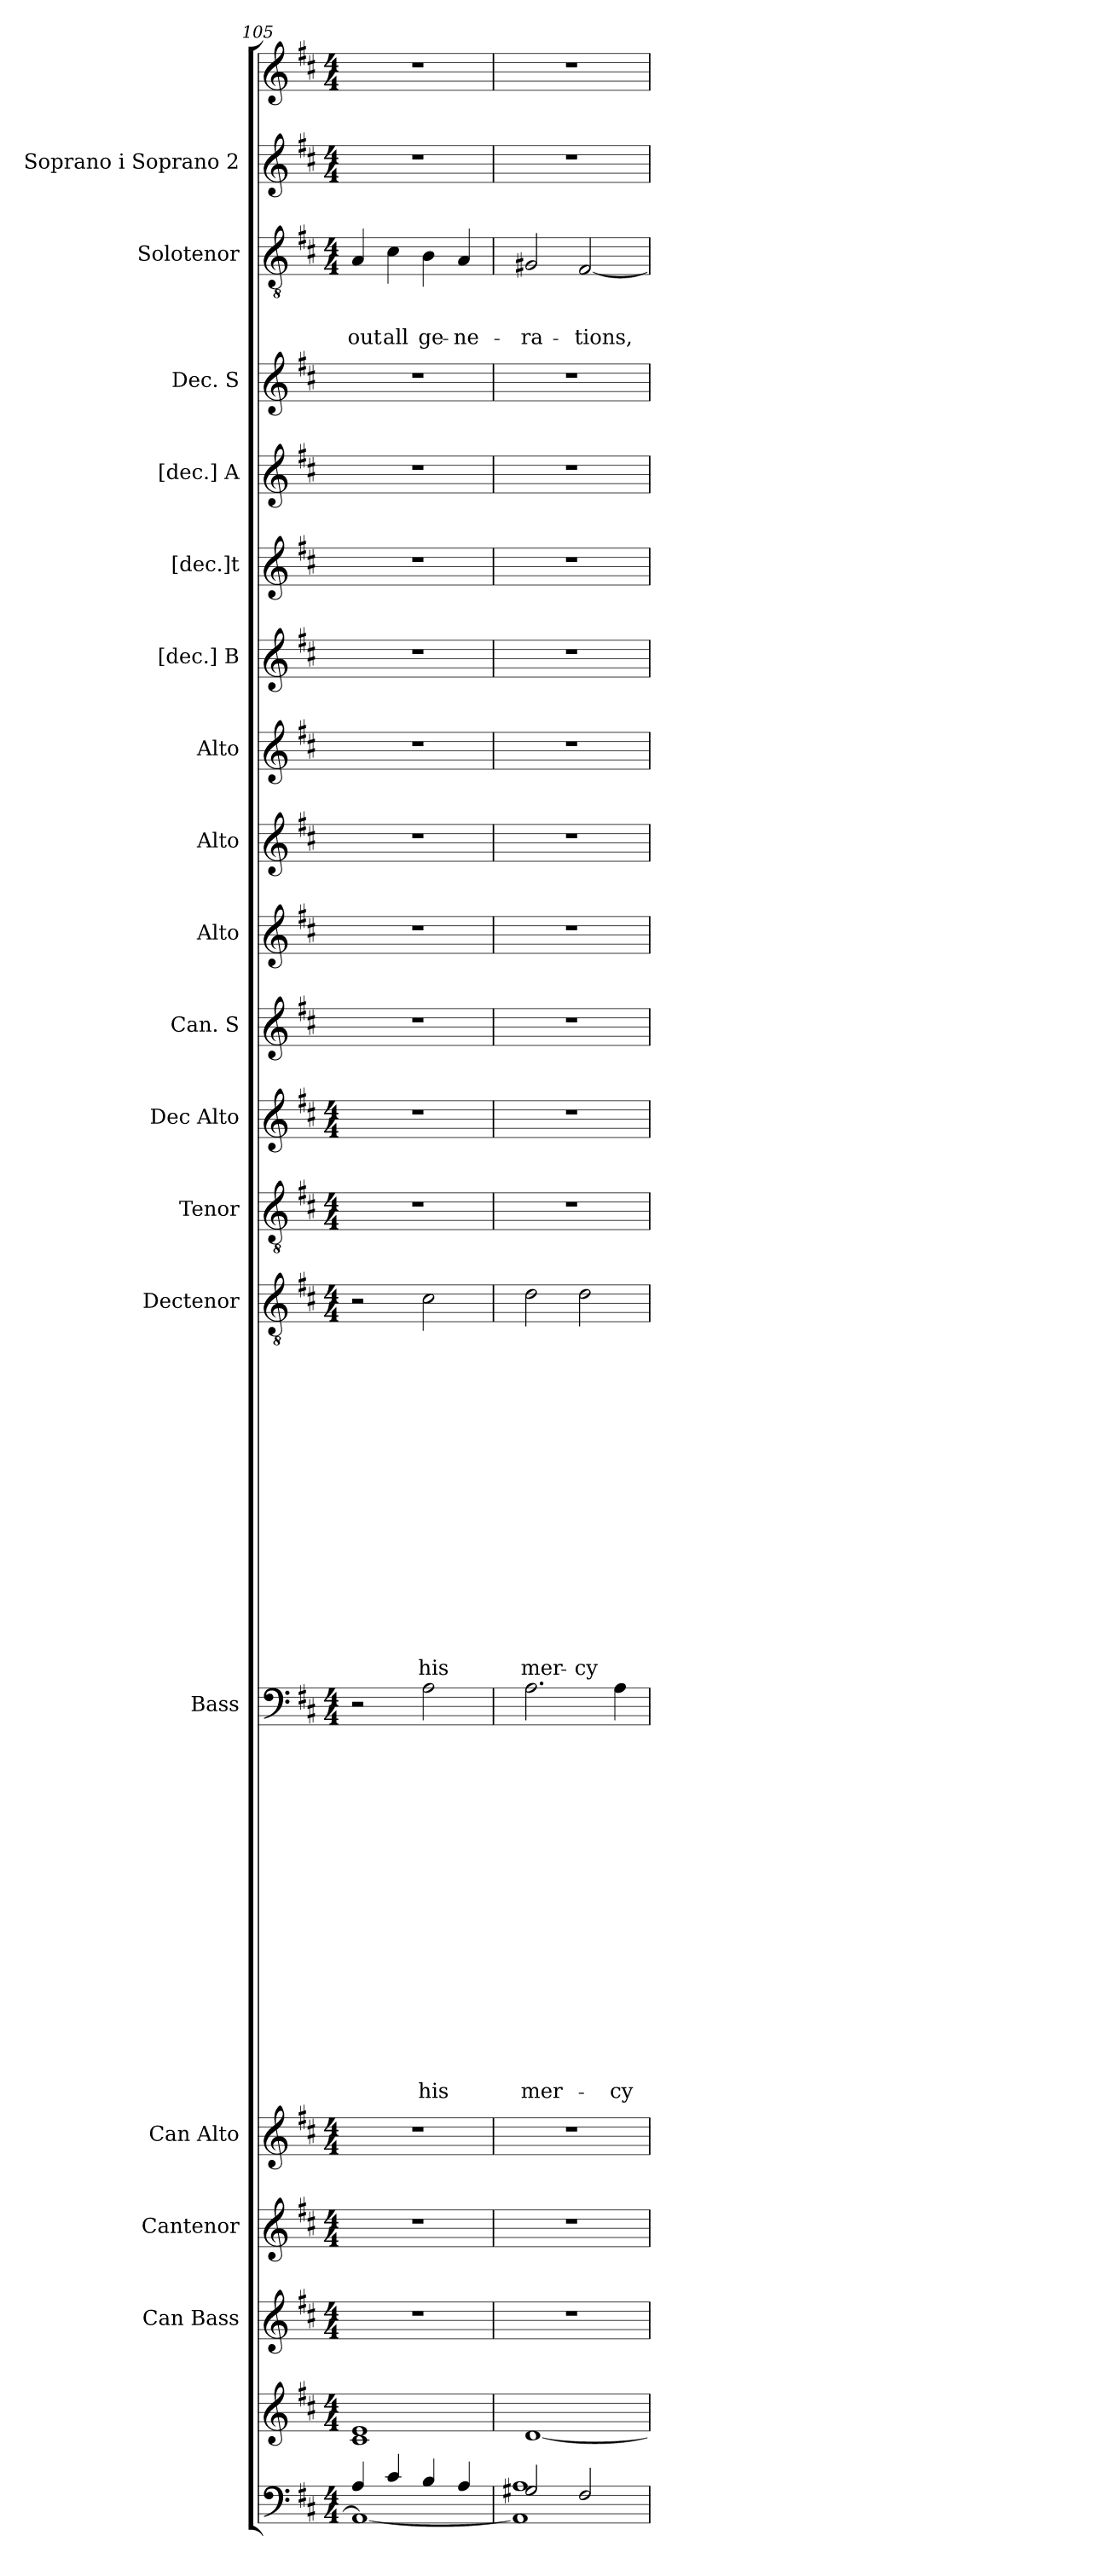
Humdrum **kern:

**kern	**kern	**kern	**kern	**kern	**kern	**text	**text	**text	**text	**text	**text	**text	**text	**text	**text	**text	**text	**text	**text	**text	**text	**text	**text	**kern	**text	**text	**text	**text	**text	**text	**text	**text	**text	**text	**text	**text	**text	**text	**text	**text	**text	**kern	**kern	**kern	**kern	**kern	**kern	**kern	**kern	**kern	**kern	**kern	**text	**text	**text	**kern	**kern
*part19	*part18	*part17	*part16	*part15	*part14	*part14	*part14	*part14	*part14	*part14	*part14	*part14	*part14	*part14	*part14	*part14	*part14	*part14	*part14	*part14	*part14	*part14	*part14	*part13	*part13	*part13	*part13	*part13	*part13	*part13	*part13	*part13	*part13	*part13	*part13	*part13	*part13	*part13	*part13	*part13	*part13	*part12	*part11	*part10	*part9	*part8	*part7	*part6	*part5	*part4	*part3	*part2	*part2	*part2	*part2	*part1	*part1
*staff20	*staff19	*staff18	*staff17	*staff16	*staff15	*staff15	*staff15	*staff15	*staff15	*staff15	*staff15	*staff15	*staff15	*staff15	*staff15	*staff15	*staff15	*staff15	*staff15	*staff15	*staff15	*staff15	*staff15	*staff14	*staff14	*staff14	*staff14	*staff14	*staff14	*staff14	*staff14	*staff14	*staff14	*staff14	*staff14	*staff14	*staff14	*staff14	*staff14	*staff14	*staff14	*staff13	*staff12	*staff11	*staff10	*staff9	*staff8	*staff7	*staff6	*staff5	*staff4	*staff3	*staff3	*staff3	*staff3	*staff2	*staff1
*	*	*I"Can Bass	*I"Cantenor	*I"Can Alto	*I"Bass	*	*	*	*	*	*	*	*	*	*	*	*	*	*	*	*	*	*	*I"Dectenor	*	*	*	*	*	*	*	*	*	*	*	*	*	*	*	*	*	*I"Tenor	*I"Dec Alto	*I"Can. S	*I"Alto	*I"Alto	*I"Alto	*I"[dec.] B	*I"[dec.]t	*I"[dec.] A	*I"Dec. S	*I"Solotenor	*	*	*	*I"Soprano i Soprano 2	*
*	*	*	*	*I'Can Alto	*I'Bass	*	*	*	*	*	*	*	*	*	*	*	*	*	*	*	*	*	*	*I'Dectenor	*	*	*	*	*	*	*	*	*	*	*	*	*	*	*	*	*	*	*I'Dec Alto	*	*	*	*	*	*	*	*	*	*	*	*	*I'Si	*
!!LO:PB:g=z
*clefF4	*clefG2	*clefG2	*clefG2	*clefG2	*clefF4	*	*	*	*	*	*	*	*	*	*	*	*	*	*	*	*	*	*	*clefGv2	*	*	*	*	*	*	*	*	*	*	*	*	*	*	*	*	*	*clefGv2	*clefG2	*clefG2	*clefG2	*clefG2	*clefG2	*clefG2	*clefG2	*clefG2	*clefG2	*clefGv2	*	*	*	*clefG2	*clefG2
*k[f#c#]	*k[f#c#]	*k[f#c#]	*k[f#c#]	*k[f#c#]	*k[f#c#]	*	*	*	*	*	*	*	*	*	*	*	*	*	*	*	*	*	*	*k[f#c#]	*	*	*	*	*	*	*	*	*	*	*	*	*	*	*	*	*	*k[f#c#]	*k[f#c#]	*k[f#c#]	*k[f#c#]	*k[f#c#]	*k[f#c#]	*k[f#c#]	*k[f#c#]	*k[f#c#]	*k[f#c#]	*k[f#c#]	*	*	*	*k[f#c#]	*k[f#c#]
*D:	*D:	*D:	*D:	*D:	*D:	*	*	*	*	*	*	*	*	*	*	*	*	*	*	*	*	*	*	*D:	*	*	*	*	*	*	*	*	*	*	*	*	*	*	*	*	*	*D:	*D:	*D:	*D:	*D:	*D:	*D:	*D:	*D:	*D:	*D:	*	*	*	*D:	*D:
*M4/4	*M4/4	*M4/4	*M4/4	*M4/4	*M4/4	*	*	*	*	*	*	*	*	*	*	*	*	*	*	*	*	*	*	*M4/4	*	*	*	*	*	*	*	*	*	*	*	*	*	*	*	*	*	*M4/4	*M4/4	*	*	*	*	*	*	*	*	*M4/4	*	*	*	*M4/4	*M4/4
=105	=105	=105	=105	=105	=105	=105	=105	=105	=105	=105	=105	=105	=105	=105	=105	=105	=105	=105	=105	=105	=105	=105	=105	=105	=105	=105	=105	=105	=105	=105	=105	=105	=105	=105	=105	=105	=105	=105	=105	=105	=105	=105	=105	=105	=105	=105	=105	=105	=105	=105	=105	=105	=105	=105	=105	=105	=105
*^	*	*	*	*	*	*	*	*	*	*	*	*	*	*	*	*	*	*	*	*	*	*	*	*	*	*	*	*	*	*	*	*	*	*	*	*	*	*	*	*	*	*	*	*	*	*	*	*	*	*	*	*	*	*	*	*	*
!	!	!	!	!	!	!	!	!	!	!	!	!	!	!	!	!	!	!	!	!	!	!	!	!	!	!	!	!	!	!	!	!	!	!	!	!	!	!	!	!	!	!	!	!	!	!	!	!	!	!	!	!	!	!	!	!LO:LY:b	!	!
4A/	1AA_	1c# 1e	1r	1r	1r	2r	.	.	.	.	.	.	.	.	.	.	.	.	.	.	.	.	.	.	2r	.	.	.	.	.	.	.	.	.	.	.	.	.	.	.	.	.	1r	1r	1r	1r	1r	1r	1r	1r	1r	1r	4A/	.	.	out	1r	1r
!	!	!	!	!	!	!	!	!	!	!	!	!	!	!	!	!	!	!	!	!	!	!	!	!	!	!	!	!	!	!	!	!	!	!	!	!	!	!	!	!	!	!	!	!	!	!	!	!	!	!	!	!	!	!	!	!LO:LY:b	!	!
4c#/	.	.	.	.	.	.	.	.	.	.	.	.	.	.	.	.	.	.	.	.	.	.	.	.	.	.	.	.	.	.	.	.	.	.	.	.	.	.	.	.	.	.	.	.	.	.	.	.	.	.	.	.	4c#\	.	.	all	.	.
!	!	!	!	!	!	!	!	!	!	!	!	!	!	!	!	!	!	!	!	!	!	!	!	!LO:LY:b	!	!	!	!	!	!	!	!	!	!	!	!	!	!	!	!	!	!LO:LY:b	!	!	!	!	!	!	!	!	!	!	!	!	!	!LO:LY:b	!	!
4B/	.	.	.	.	.	2A\	.	.	.	.	.	.	.	.	.	.	.	.	.	.	.	.	.	his	2c#\	.	.	.	.	.	.	.	.	.	.	.	.	.	.	.	.	his	.	.	.	.	.	.	.	.	.	.	4B\	.	.	ge-	.	.
!	!	!	!	!	!	!	!	!	!	!	!	!	!	!	!	!	!	!	!	!	!	!	!	!	!	!	!	!	!	!	!	!	!	!	!	!	!	!	!	!	!	!	!	!	!	!	!	!	!	!	!	!	!	!	!	!LO:LY:b:rj	!	!
4A/	.	.	.	.	.	.	.	.	.	.	.	.	.	.	.	.	.	.	.	.	.	.	.	.	.	.	.	.	.	.	.	.	.	.	.	.	.	.	.	.	.	.	.	.	.	.	.	.	.	.	.	.	4A/	.	.	-ne-	.	.
=106	=106	=106	=106	=106	=106	=106	=106	=106	=106	=106	=106	=106	=106	=106	=106	=106	=106	=106	=106	=106	=106	=106	=106	=106	=106	=106	=106	=106	=106	=106	=106	=106	=106	=106	=106	=106	=106	=106	=106	=106	=106	=106	=106	=106	=106	=106	=106	=106	=106	=106	=106	=106	=106	=106	=106	=106	=106	=106
!	!	!	!	!	!	!	!	!	!	!	!	!	!	!	!	!	!	!	!	!	!	!	!	!LO:LY:b	!	!	!	!	!	!	!	!	!	!	!	!	!	!	!	!	!	!LO:LY:b	!	!	!	!	!	!	!	!	!	!	!	!	!	!LO:LY:b	!	!
2G#X/	1AA] 1A	[<1d	1r	1r	1r	2.A\	.	.	.	.	.	.	.	.	.	.	.	.	.	.	.	.	.	mer-	2d\	.	.	.	.	.	.	.	.	.	.	.	.	.	.	.	.	mer-	1r	1r	1r	1r	1r	1r	1r	1r	1r	1r	2G#X/	.	.	-ra-	1r	1r
!	!	!	!	!	!	!	!	!	!	!	!	!	!	!	!	!	!	!	!	!	!	!	!	!	!	!	!	!	!	!	!	!	!	!	!	!	!	!	!	!	!	!LO:LY:b	!	!	!	!	!	!	!	!	!	!	!	!	!	!LO:LY:b	!	!
2F#/	.	.	.	.	.	.	.	.	.	.	.	.	.	.	.	.	.	.	.	.	.	.	.	.	2d\	.	.	.	.	.	.	.	.	.	.	.	.	.	.	.	.	-cy	.	.	.	.	.	.	.	.	.	.	[<2F#/	.	.	-tions,	.	.
!	!	!	!	!	!	!	!	!	!	!	!	!	!	!	!	!	!	!	!	!	!	!	!	!LO:LY:b	!	!	!	!	!	!	!	!	!	!	!	!	!	!	!	!	!	!	!	!	!	!	!	!	!	!	!	!	!	!	!	!	!	!
.	.	.	.	.	.	4A\	.	.	.	.	.	.	.	.	.	.	.	.	.	.	.	.	.	-cy	.	.	.	.	.	.	.	.	.	.	.	.	.	.	.	.	.	.	.	.	.	.	.	.	.	.	.	.	.	.	.	.	.	.
*v	*v	*	*	*	*	*	*	*	*	*	*	*	*	*	*	*	*	*	*	*	*	*	*	*	*	*	*	*	*	*	*	*	*	*	*	*	*	*	*	*	*	*	*	*	*	*	*	*	*	*	*	*	*	*	*	*	*	*
=	=	=	=	=	=	=	=	=	=	=	=	=	=	=	=	=	=	=	=	=	=	=	=	=	=	=	=	=	=	=	=	=	=	=	=	=	=	=	=	=	=	=	=	=	=	=	=	=	=	=	=	=	=	=	=	=	=
*-	*-	*-	*-	*-	*-	*-	*-	*-	*-	*-	*-	*-	*-	*-	*-	*-	*-	*-	*-	*-	*-	*-	*-	*-	*-	*-	*-	*-	*-	*-	*-	*-	*-	*-	*-	*-	*-	*-	*-	*-	*-	*-	*-	*-	*-	*-	*-	*-	*-	*-	*-	*-	*-	*-	*-	*-	*-
